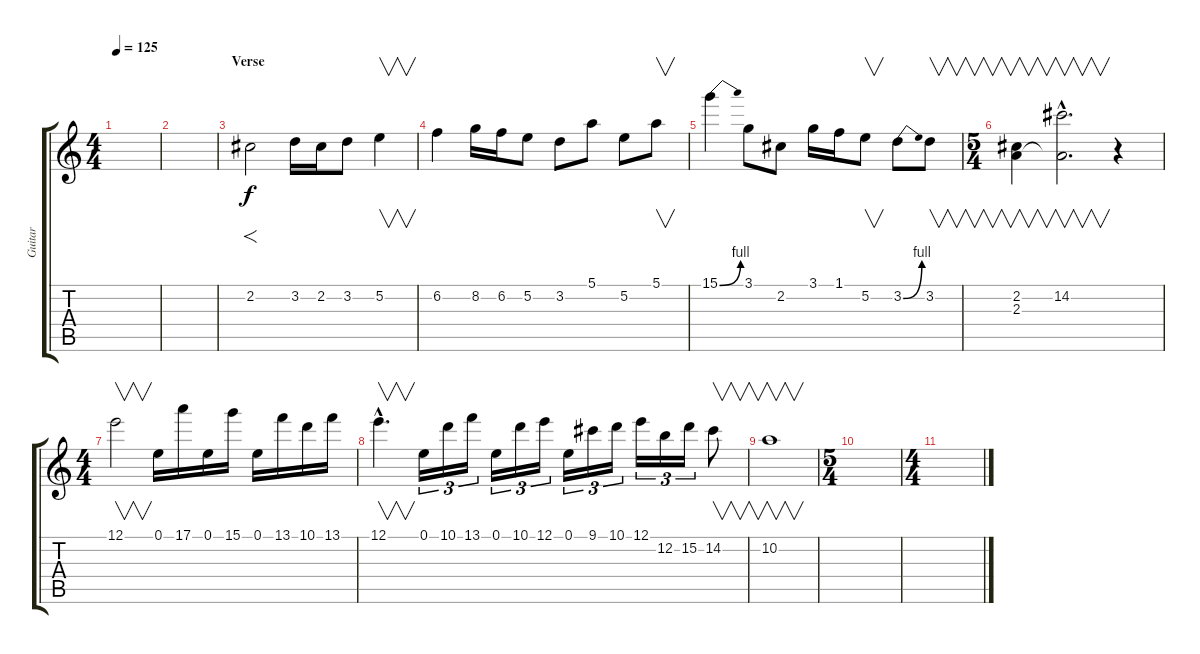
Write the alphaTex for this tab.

\track ("Guitar" "Guitar") {instrument overdrivenguitar}
\staff {score tabs}
\tuning (E4 B3 G3 D3 A2 E2) {hide}
\ts (4 4)
\tempo 125
\clef g2
\ks c
|
|
\section ("" "Verse")
2.2.2{f volume 13 balance 8} 3.2.16 2.2.16 3.2.8 5.2.4{v} |
6.2.4 8.2.16 6.2.16 5.2.8 3.2.8 5.1.8 5.2.8 5.1.8{v} |
15.1{be (bend 0 0 60 4)}.4 3.1.8 2.2.8 3.1.16 1.1.16 5.2.8{v} 3.2{be (bend 0 0 60 4)}.8 3.2.8{v} |
\ts (5 4)
(2.2 2.3).4{v} (14.2{hac} 2.3{hac t}).2{v d} r.4 |
\ts (4 4)
12.1.2{v} 0.1.16 17.1.16 0.1.16 15.1.16 0.1.16 13.1.16 10.1.16 13.1.16 |
12.1{hac}.4{v d} 0.1.16{tu (3 2)} 10.1.16{tu (3 2)} 13.1.16{tu (3 2)} 0.1.16{tu (3 2)} 10.1.16{tu (3 2)} 12.1.16{tu (3 2)} 0.1.16{tu (3 2)} 9.1.16{tu (3 2)} 10.1.16{tu (3 2)} 12.1.16{tu (3 2)} 12.2.16{tu (3 2)} 15.2.16{tu (3 2)} 14.2.8{v} |
10.2.1{v} |
\ts (5 4)
|
\ts (4 4)
